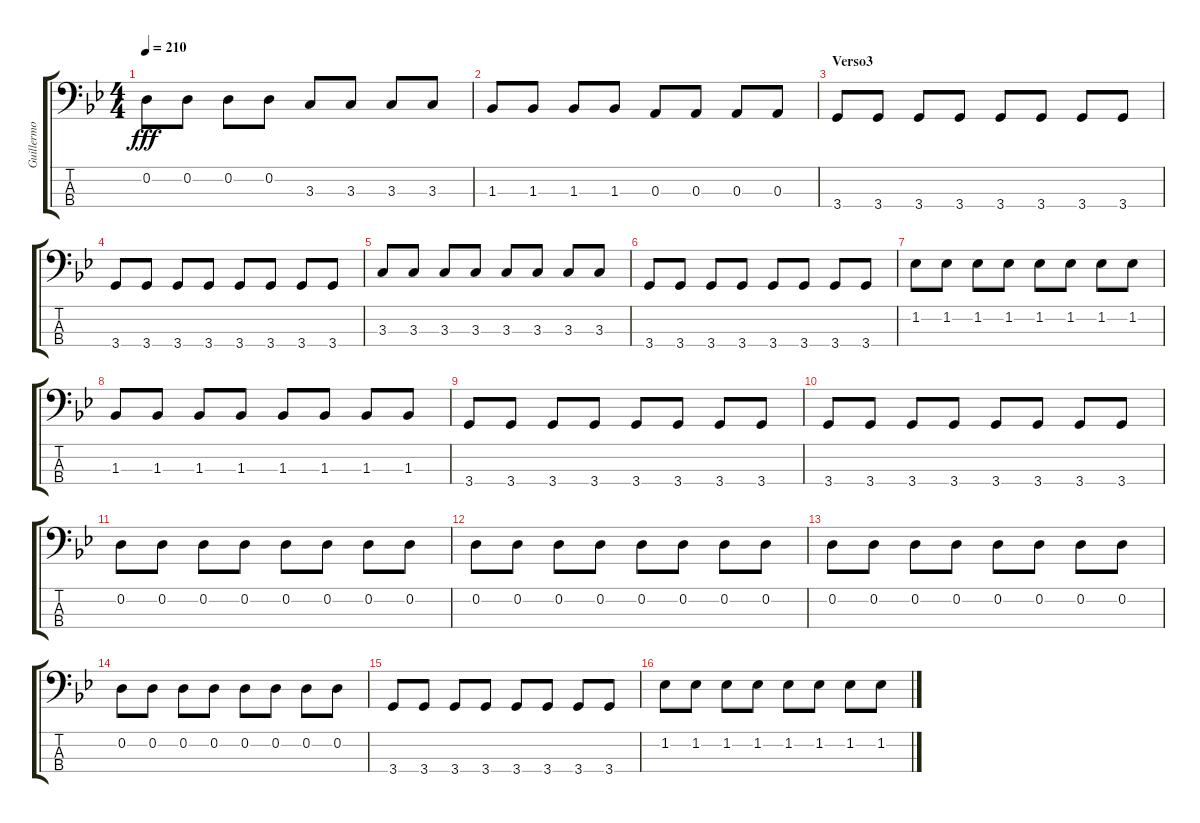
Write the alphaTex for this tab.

\track ("Guillermo Sanchez" "Guillermo ") {instrument electricbassfinger}
\staff {score tabs}
\tuning (G2 D2 A1 E1) {hide}
\ts (4 4)
\tempo 210
\clef f4
\ks gminor
0.2.8{dy fff} 0.2.8 0.2.8 0.2.8 3.3.8 3.3.8 3.3.8 3.3.8 |
1.3.8 1.3.8 1.3.8 1.3.8 0.3.8 0.3.8 0.3.8 0.3.8 |
\section ("" "Verso3")
3.4.8 3.4.8 3.4.8 3.4.8 3.4.8 3.4.8 3.4.8 3.4.8 |
3.4.8 3.4.8 3.4.8 3.4.8 3.4.8 3.4.8 3.4.8 3.4.8 |
3.3.8 3.3.8 3.3.8 3.3.8 3.3.8 3.3.8 3.3.8 3.3.8 |
3.4.8 3.4.8 3.4.8 3.4.8 3.4.8 3.4.8 3.4.8 3.4.8 |
1.2.8 1.2.8 1.2.8 1.2.8 1.2.8 1.2.8 1.2.8 1.2.8 |
1.3.8 1.3.8 1.3.8 1.3.8 1.3.8 1.3.8 1.3.8 1.3.8 |
3.4.8 3.4.8 3.4.8 3.4.8 3.4.8 3.4.8 3.4.8 3.4.8 |
3.4.8 3.4.8 3.4.8 3.4.8 3.4.8 3.4.8 3.4.8 3.4.8 |
0.2.8 0.2.8 0.2.8 0.2.8 0.2.8 0.2.8 0.2.8 0.2.8 |
0.2.8 0.2.8 0.2.8 0.2.8 0.2.8 0.2.8 0.2.8 0.2.8 |
0.2.8 0.2.8 0.2.8 0.2.8 0.2.8 0.2.8 0.2.8 0.2.8 |
0.2.8 0.2.8 0.2.8 0.2.8 0.2.8 0.2.8 0.2.8 0.2.8 |
3.4.8 3.4.8 3.4.8 3.4.8 3.4.8 3.4.8 3.4.8 3.4.8 |
1.2.8 1.2.8 1.2.8 1.2.8 1.2.8 1.2.8 1.2.8 1.2.8
